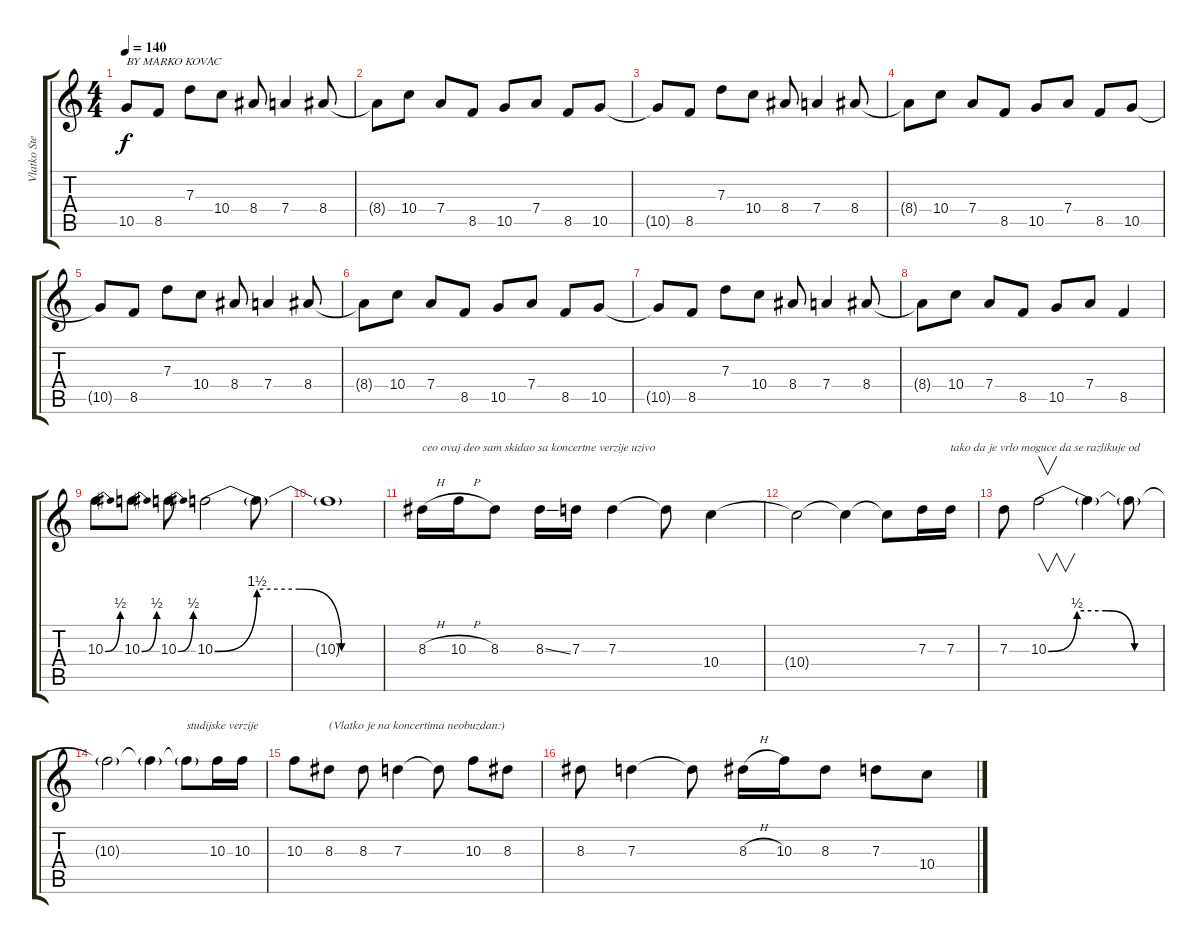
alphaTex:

\track ("Vlatko Stefanovski" "Vlatko Ste") {instrument overdrivenguitar}
\staff {score tabs}
\tuning (E4 B3 G3 D3 A2 E2) {hide}
\ts (4 4)
\tempo 140
\clef g2
\ks c
10.5.8{txt "BY MARKO KOVAC" dy f instrument overdrivenguitar} 8.5.8 7.3.8 10.4.8 8.4.8 7.4.4 8.4.8 |
8.4{t}.8 10.4.8 7.4.8 8.5.8 10.5.8 7.4.8 8.5.8 10.5.8 |
10.5{t}.8 8.5.8 7.3.8 10.4.8 8.4.8 7.4.4 8.4.8 |
8.4{t}.8 10.4.8 7.4.8 8.5.8 10.5.8 7.4.8 8.5.8 10.5.8 |
10.5{t}.8 8.5.8 7.3.8 10.4.8 8.4.8 7.4.4 8.4.8 |
8.4{t}.8 10.4.8 7.4.8 8.5.8 10.5.8 7.4.8 8.5.8 10.5.8 |
10.5{t}.8 8.5.8 7.3.8 10.4.8 8.4.8 7.4.4 8.4.8 |
8.4{t}.8 10.4.8 7.4.8 8.5.8 10.5.8 7.4.8 8.5.4 |
10.3{be (bend 0 0 60 2)}.8 10.3{be (bend 0 0 60 2)}.8 10.3{be (bend 0 0 60 2)}.8 10.3{be (custom 0 0 15 6 30 6 45 0 60 0)}.2 10.3{t}.8 |
10.3{t}.1 |
8.3{h}.16{txt "ceo ovaj deo sam skidao sa koncertne verzije uzivo"} 10.3{h}.16 8.3.8 8.3{ss}.16 7.3.16 7.3.4 7.3{t}.8 10.4.4 |
10.4{t}.2 10.4{t}.4 10.4{t}.8 7.3.16 7.3.16{txt "tako da je vrlo moguce da se razlikuje od "} |
7.3.8 10.3{be (custom 0 0 15 2 30 2 45 0 60 0)}.2{v} 10.3{t}.4 10.3{t}.8 |
10.3{t}.2 10.3{t}.4 10.3{t}.8{txt "studijske verzije"} 10.3.16 10.3.16 |
10.3.8 8.3.8{txt "(Vlatko je na koncertima neobuzdan:)"} 8.3.8 7.3.4 7.3{t}.8 10.3.8 8.3.8 |
8.3.8 7.3.4 7.3{t}.8 8.3{h}.16 10.3.16 8.3.8 7.3.8 10.4.8
